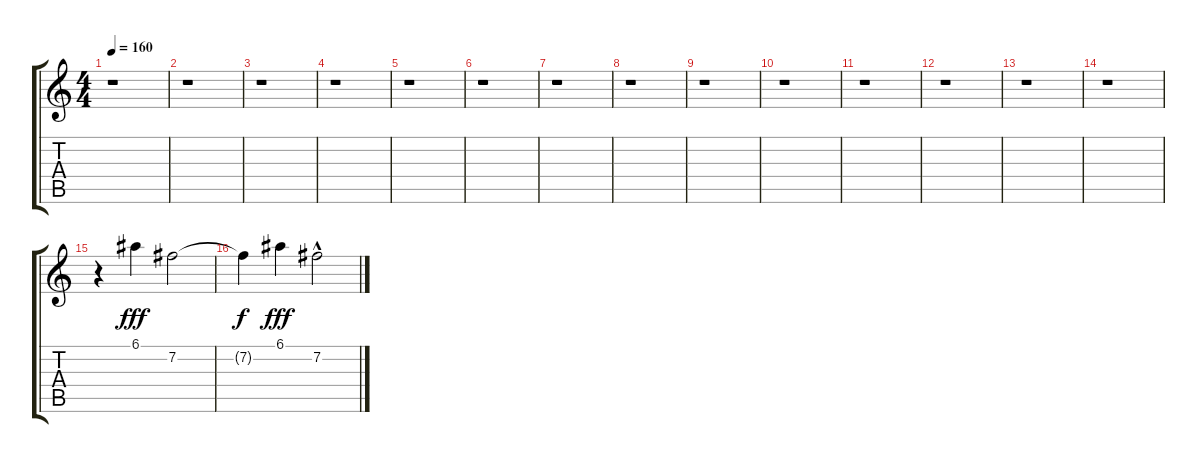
\track "" {instrument electricguitarclean}
\staff {score tabs}
\tuning (E4 B3 G3 D3 A2 E2) {hide}
\ts (4 4)
\tempo 160
\clef g2
\ks c
r.1{dy fff} |
r.1 |
r.1 |
r.1 |
r.1 |
r.1 |
r.1 |
r.1 |
r.1 |
r.1 |
r.1 |
r.1 |
r.1 |
r.1 |
r.4 6.1.4 7.2.2 |
7.2{t}.4{dy f} 6.1.4{dy fff} 7.2{hac}.2
